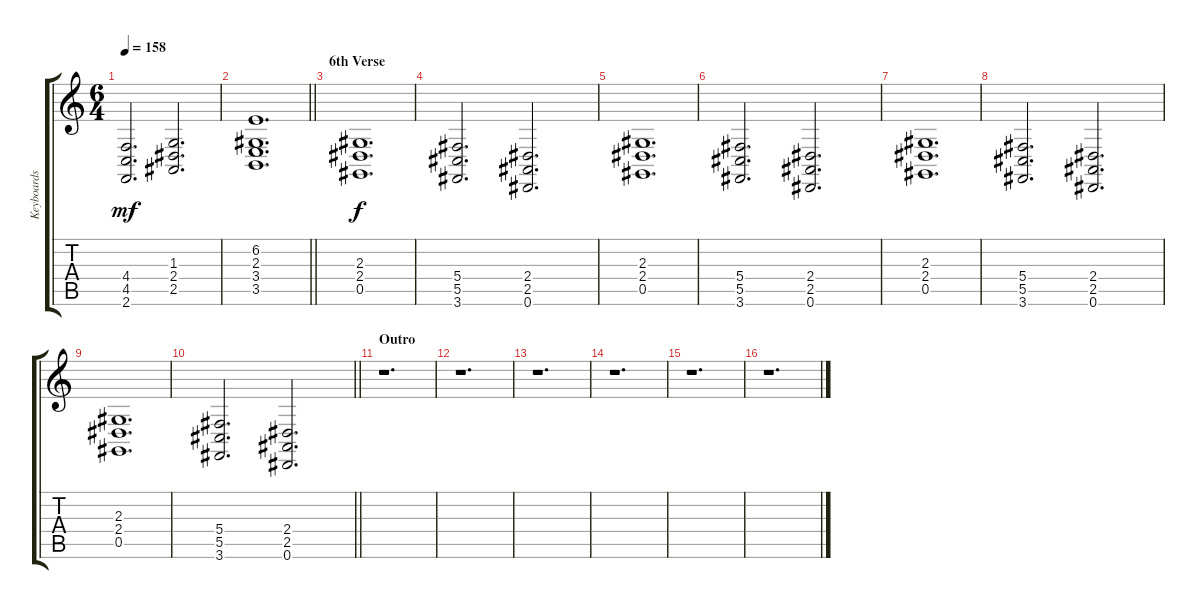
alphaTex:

\track ("Keyboards" "Keyboards") {instrument stringensemble2}
\staff {score tabs}
\tuning (Eb4 Bb3 Gb3 Db3 Ab2 Eb2) {hide}
\ts (6 4)
\tempo 158
\clef g2
\ks c
(4.4 4.5 2.6).2{d dy mf} (1.3 2.4 2.5).2{d} |
\barLineRight lightlight
(6.2 2.3 3.4 3.5).1{d volume 9} |
\section ("" "6th Verse")
(2.3 2.4 0.5).1{d dy f volume 4 instrument pad4choir} |
(5.4 5.5 3.6).2{d} (2.4 2.5 0.6).2{d} |
(2.3 2.4 0.5).1{d} |
(5.4 5.5 3.6).2{d} (2.4 2.5 0.6).2{d} |
(2.3 2.4 0.5).1{d} |
(5.4 5.5 3.6).2{d} (2.4 2.5 0.6).2{d} |
(2.3 2.4 0.5).1{d} |
\barLineRight lightlight
(5.4 5.5 3.6).2{d} (2.4 2.5 0.6).2{d} |
\section ("" "Outro")
r.1{d} |
r.1{d} |
r.1{d} |
r.1{d} |
r.1{d} |
r.1{d}
